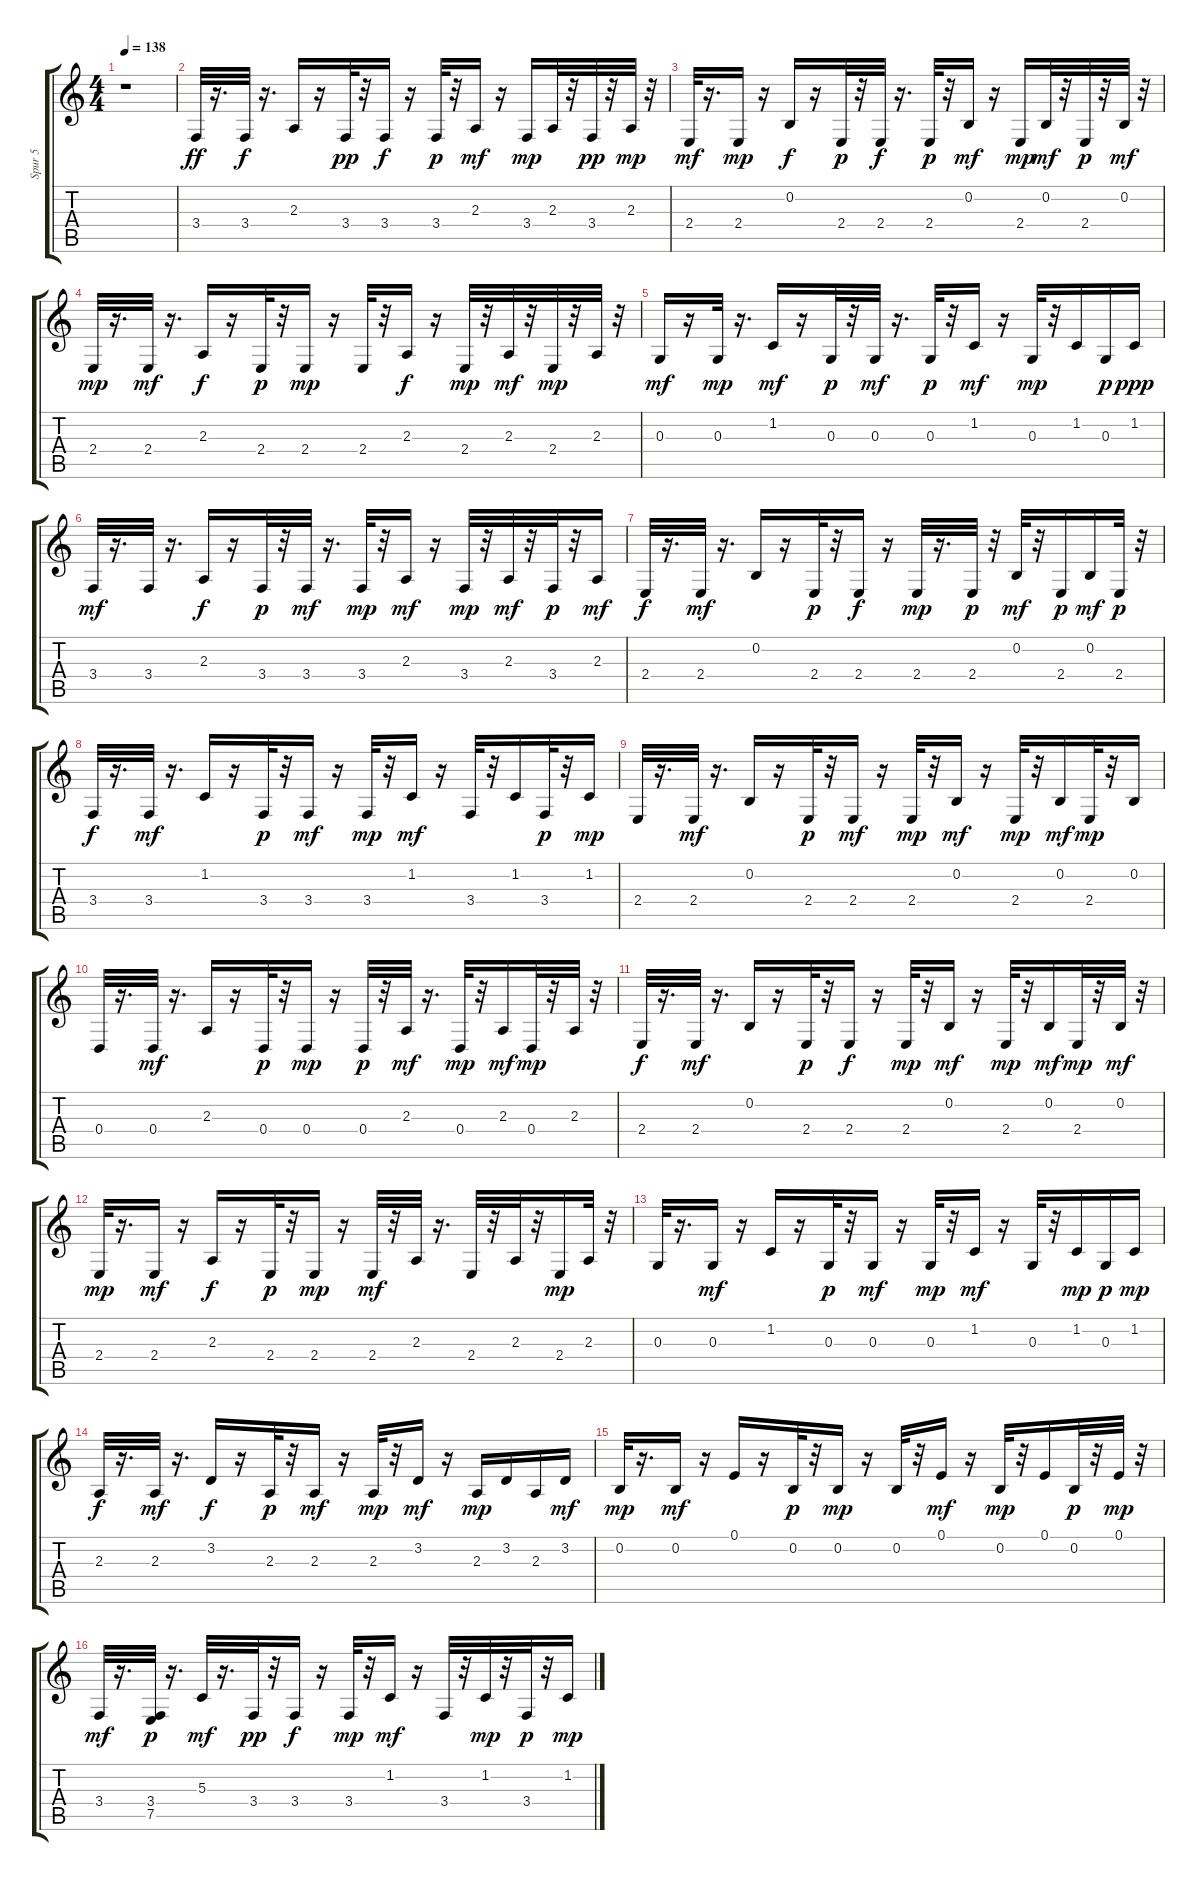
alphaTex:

\track ("Spur 5" "Spur 5") {instrument shamisen}
\staff {score tabs}
\tuning (E4 B3 G3 D3 A2 E2) {hide}
\ts (4 4)
\tempo 138
\clef g2
\ks c
r.1{dy fff} |
3.4.32{dy ff} r.16{d} 3.4.32{dy f} r.16{d} 2.3.16 r.16 3.4.32{dy pp} r.32 3.4.16{dy f} r.16 3.4.32{dy p} r.32 2.3.16{dy mf} r.16 3.4.16{dy mp} 2.3.32 r.32 3.4.32{dy pp} r.32 2.3.32{dy mp} r.32 |
2.4.32{dy mf} r.16{d} 2.4.16{dy mp} r.16 0.2.16{dy f} r.16 2.4.32{dy p} r.32 2.4.32{dy f} r.16{d} 2.4.32{dy p} r.32 0.2.16{dy mf} r.16 2.4.16{dy mp} 0.2.32{dy mf} r.32 2.4.32{dy p} r.32 0.2.32{dy mf} r.32 |
2.4.32{dy mp} r.16{d} 2.4.32{dy mf} r.16{d} 2.3.16{dy f} r.16 2.4.32{dy p} r.32 2.4.16{dy mp} r.16 2.4.32 r.32 2.3.16{dy f} r.16 2.4.32{dy mp} r.32 2.3.32{dy mf} r.32 2.4.32{dy mp} r.32 2.3.32 r.32 |
0.3.16{dy mf} r.16 0.3.32{dy mp} r.16{d} 1.2.16{dy mf} r.16 0.3.32{dy p} r.32 0.3.32{dy mf} r.16{d} 0.3.32{dy p} r.32 1.2.16{dy mf} r.16 0.3.32{dy mp} r.32 1.2.16 0.3.16{dy p} 1.2.16{dy ppp} |
3.4.32{dy mf} r.16{d} 3.4.32 r.16{d} 2.3.16{dy f} r.16 3.4.32{dy p} r.32 3.4.32{dy mf} r.16{d} 3.4.32{dy mp} r.32 2.3.16{dy mf} r.16 3.4.32{dy mp} r.32 2.3.32{dy mf} r.32 3.4.32{dy p} r.32 2.3.16{dy mf} |
2.4.32{dy f} r.16{d} 2.4.32{dy mf} r.16{d} 0.2.16 r.16 2.4.32{dy p} r.32 2.4.16{dy f} r.16 2.4.32{dy mp} r.16{d} 2.4.32{dy p} r.32 0.2.32{dy mf} r.32 2.4.16{dy p} 0.2.16{dy mf} 2.4.32{dy p} r.32 |
3.4.32{dy f} r.16{d} 3.4.32{dy mf} r.16{d} 1.2.16 r.16 3.4.32{dy p} r.32 3.4.16{dy mf} r.16 3.4.32{dy mp} r.32 1.2.16{dy mf} r.16 3.4.32 r.32 1.2.16 3.4.32{dy p} r.32 1.2.16{dy mp} |
2.4.32 r.16{d} 2.4.32{dy mf} r.16{d} 0.2.16 r.16 2.4.32{dy p} r.32 2.4.16{dy mf} r.16 2.4.32{dy mp} r.32 0.2.16{dy mf} r.16 2.4.32{dy mp} r.32 0.2.16{dy mf} 2.4.32{dy mp} r.32 0.2.16 |
0.4.32 r.16{d} 0.4.32{dy mf} r.16{d} 2.3.16 r.16 0.4.32{dy p} r.32 0.4.16{dy mp} r.16 0.4.32{dy p} r.32 2.3.32{dy mf} r.16{d} 0.4.32{dy mp} r.32 2.3.16{dy mf} 0.4.32{dy mp} r.32 2.3.32 r.32 |
2.4.32{dy f} r.16{d} 2.4.32{dy mf} r.16{d} 0.2.16 r.16 2.4.32{dy p} r.32 2.4.16{dy f} r.16 2.4.32{dy mp} r.32 0.2.16{dy mf} r.16 2.4.32{dy mp} r.32 0.2.16{dy mf} 2.4.32{dy mp} r.32 0.2.32{dy mf} r.32 |
2.4.32{dy mp} r.16{d} 2.4.16{dy mf} r.16 2.3.16{dy f} r.16 2.4.32{dy p} r.32 2.4.16{dy mp} r.16 2.4.32{dy mf} r.32 2.3.32 r.16{d} 2.4.32 r.32 2.3.32 r.32 2.4.16{dy mp} 2.3.32 r.32 |
0.3.32 r.16{d} 0.3.16{dy mf} r.16 1.2.16 r.16 0.3.32{dy p} r.32 0.3.16{dy mf} r.16 0.3.32{dy mp} r.32 1.2.16{dy mf} r.16 0.3.32 r.32 1.2.16{dy mp} 0.3.16{dy p} 1.2.16{dy mp} |
2.3.32{dy f} r.16{d} 2.3.32{dy mf} r.16{d} 3.2.16{dy f} r.16 2.3.32{dy p} r.32 2.3.16{dy mf} r.16 2.3.32{dy mp} r.32 3.2.16{dy mf} r.16 2.3.16{dy mp} 3.2.16 2.3.16 3.2.16{dy mf} |
0.2.32{dy mp} r.16{d} 0.2.16{dy mf} r.16 0.1.16 r.16 0.2.32{dy p} r.32 0.2.16{dy mp} r.16 0.2.32 r.32 0.1.16{dy mf} r.16 0.2.32{dy mp} r.32 0.1.16 0.2.32{dy p} r.32 0.1.32{dy mp} r.32 |
3.4.32{dy mf} r.16{d} (3.4 7.5).32{dy p} r.16{d} 5.3.32{dy mf} r.16{d} 3.4.32{dy pp} r.32 3.4.16{dy f} r.16 3.4.32{dy mp} r.32 1.2.16{dy mf} r.16 3.4.32 r.32 1.2.32{dy mp} r.32 3.4.32{dy p} r.32 1.2.16{dy mp}
